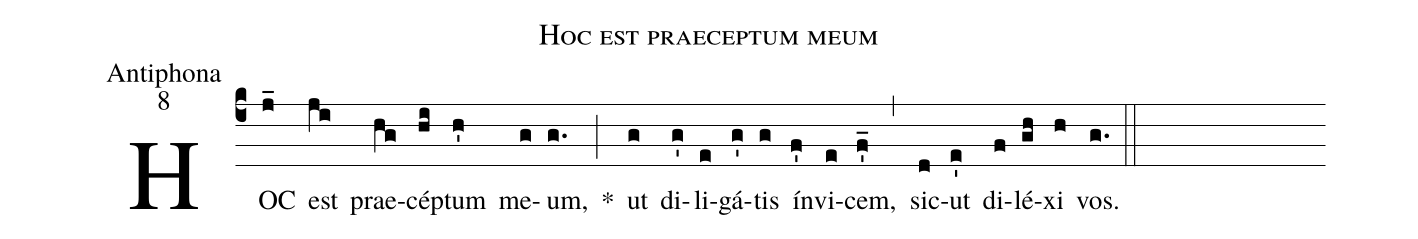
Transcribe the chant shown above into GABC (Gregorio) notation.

name:Hoc est praeceptum meum;
office-part:Antiphona;
mode:8;
%%
(c4) HOC(j_) est(ji) prae(hg)cé(hi)ptum(h') me(g)um,(g.) *(;) ut(g) di(g')li(e)gá(g')tis(g) ín(f')vi(e)cem,(f'_) (,) sic(d)ut(e') di(f)lé(gh)xi(h) vos.(g.) (::)
